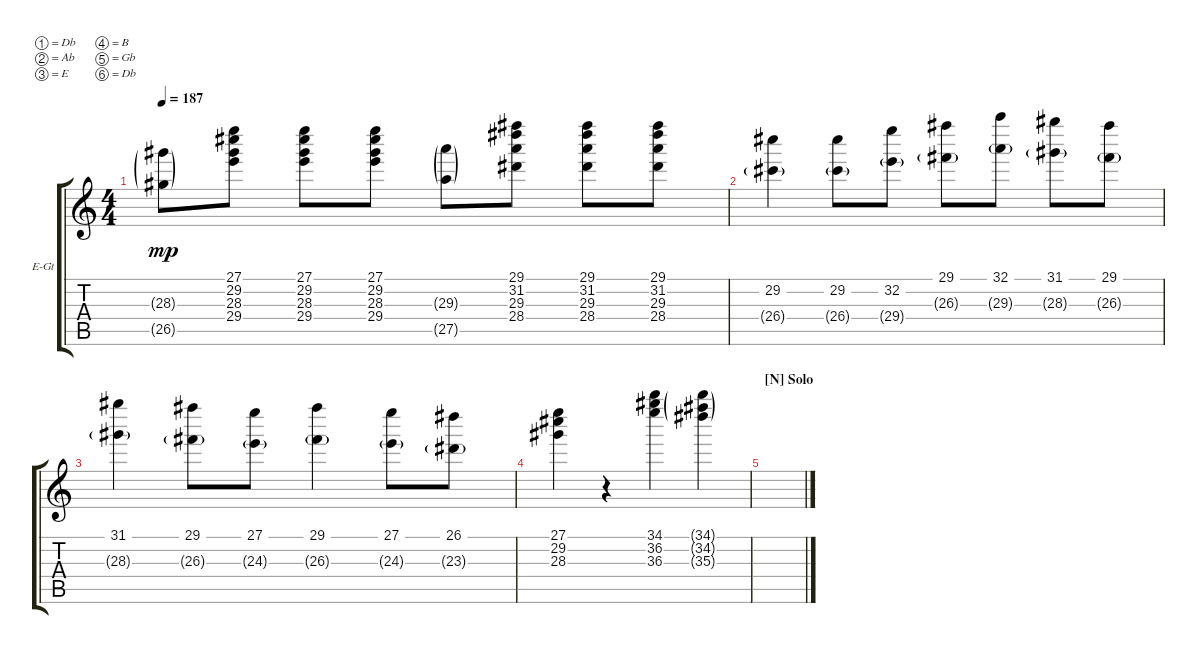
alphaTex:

\defaultSystemsLayout 4
\bracketExtendMode groupsimilarinstruments
\firstSystemTrackNameOrientation horizontal
\otherSystemsTrackNameOrientation horizontal
\track ("Synth III" "E-Gt") {instrument stringensemble1}
\staff {score tabs}
\tuning (Db4 Ab3 E3 B2 Gb2 Db2)
\displaytranspose 12
\ts (4 4)
\tempo 187
\clef g2
\scale
0.333333
\ks c
(28.3{g} 26.5{g}).8{dy mp} (27.1 29.2 28.3 29.4).8 (27.1 29.2 28.3 29.4).8 (27.1 29.2 28.3 29.4).8 (29.3{g} 27.5{g}).8 (29.1 31.2 29.3 28.4).8 (29.1 31.2 29.3 28.4).8 (29.1 31.2 29.3 28.4).8 |
\scale
0.333333 (29.2 26.4{g}).4 (29.2 26.4{g}).8 (32.2 29.4{g}).8 (29.1 26.3{g}).8 (32.1 29.3{g}).8 (31.1 28.3{g}).8 (29.1 26.3{g}).8 |
\scale
0.333333 (31.1 28.3{g}).4 (29.1 26.3{g}).8 (27.1 24.3{g}).8 (29.1 26.3{g}).4 (27.1 24.3{g}).8 (26.1 23.3{g}).8 |
\scale
0.333333 (27.1 29.2 28.3).4 r.4 (34.1 36.2 36.3).4 (34.1{g} 34.2{g} 35.3{g}).4 |
\section ("N" "Solo")
\scale
0.333333 |
\scale
0.333333 |
\scale
0.333333 |
\scale
0.333333 |
\scale
0.333333 |
\scale
0.333333 |
\scale
0.333333 |
\scale
0.333333 |
\scale
0.333333 |
\scale
0.333333 |
\scale
0.333333 |
\scale
0.333333
